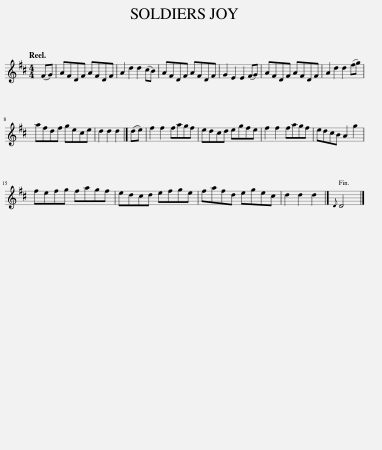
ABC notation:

X:1
L:1/8
Q:1/4=120
M:4/4
I:linebreak $
K:D
V:1 treble
V:1
 (FG) | AFDF AFDF | A2 d2 d2 (cB) | AFDF AFDF | G2 E2 E2 (FG) | %5
 AFDF AFDF | A2 d2 d2 (fg) |$ afdf gece | d2 d2 d2 |] (de) | %10
 f2 f2 fagf | edcd egfe | f2 f2 fagf | edcB A2 g2 |$ fefg fagf | %15
 edcd efge | fafd egec | d2 d2 d2 |]{D} D4 |] %19
